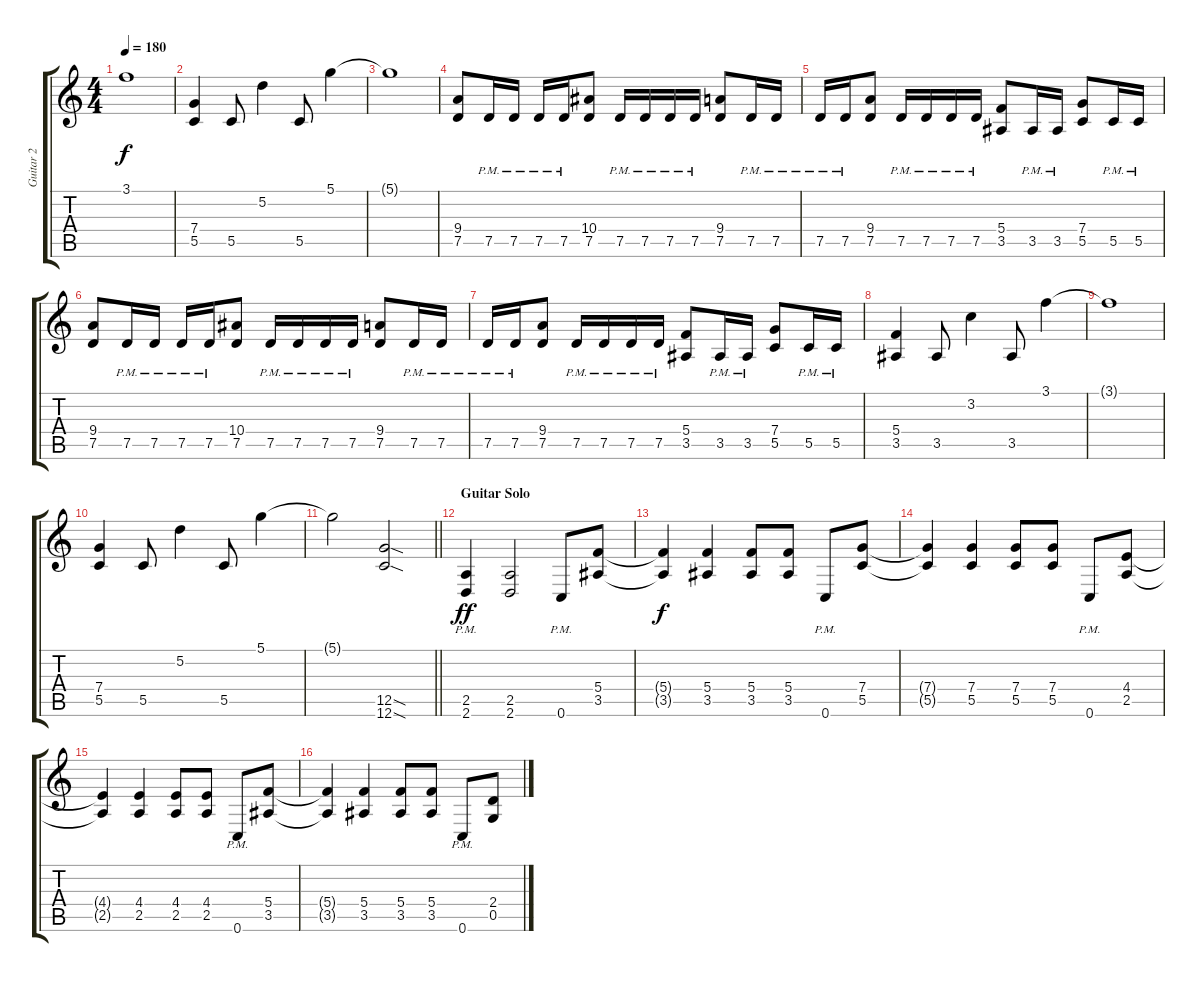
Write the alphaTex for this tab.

\track ("Guitar 2" "Guitar 2") {instrument distortionguitar}
\staff {score tabs}
\tuning (D4 A3 F3 C3 G2 C2) {hide}
\ts (4 4)
\tempo 180
\clef g2
\ks c
3.1{t}.1{dy f} |
(7.4 5.5).4 5.5.8 5.2.4 5.5.8 5.1.4 |
5.1{t}.1 |
(9.4 7.5).8 7.5{pm}.16 7.5{pm}.16 7.5{pm}.16 7.5{pm}.16 (10.4 7.5).8 7.5{pm}.16 7.5{pm}.16 7.5{pm}.16 7.5{pm}.16 (9.4 7.5).8 7.5{pm}.16 7.5{pm}.16 |
7.5{pm}.16 7.5{pm}.16 (9.4 7.5).8 7.5{pm}.16 7.5{pm}.16 7.5{pm}.16 7.5{pm}.16 (5.4 3.5).8 3.5{pm}.16 3.5{pm}.16 (7.4 5.5).8 5.5{pm}.16 5.5{pm}.16 |
(9.4 7.5).8 7.5{pm}.16 7.5{pm}.16 7.5{pm}.16 7.5{pm}.16 (10.4 7.5).8 7.5{pm}.16 7.5{pm}.16 7.5{pm}.16 7.5{pm}.16 (9.4 7.5).8 7.5{pm}.16 7.5{pm}.16 |
7.5{pm}.16 7.5{pm}.16 (9.4 7.5).8 7.5{pm}.16 7.5{pm}.16 7.5{pm}.16 7.5{pm}.16 (5.4 3.5).8 3.5{pm}.16 3.5{pm}.16 (7.4 5.5).8 5.5{pm}.16 5.5{pm}.16 |
(5.4 3.5).4 3.5.8 3.2.4 3.5.8 3.1.4 |
3.1{t}.1 |
(7.4 5.5).4 5.5.8 5.2.4 5.5.8 5.1.4 |
\barLineRight lightlight
5.1{t}.2 (12.5{sod} 12.6{sod}).2 |
\section ("" "Guitar Solo")
(2.5{pm} 2.6{pm}).4{dy ff} (2.5 2.6).2 0.6{pm}.8 (5.4 3.5).8 |
(5.4{t} 3.5{t}).4{dy f} (5.4 3.5).4 (5.4 3.5).8 (5.4 3.5).8 0.6{pm}.8 (7.4 5.5).8 |
(7.4{t} 5.5{t}).4 (7.4 5.5).4 (7.4 5.5).8 (7.4 5.5).8 0.6{pm}.8 (4.4 2.5).8 |
(4.4{t} 2.5{t}).4 (4.4 2.5).4 (4.4 2.5).8 (4.4 2.5).8 0.6{pm}.8 (5.4 3.5).8 |
(5.4{t} 3.5{t}).4 (5.4 3.5).4 (5.4 3.5).8 (5.4 3.5).8 0.6{pm}.8 (2.4 0.5).8
